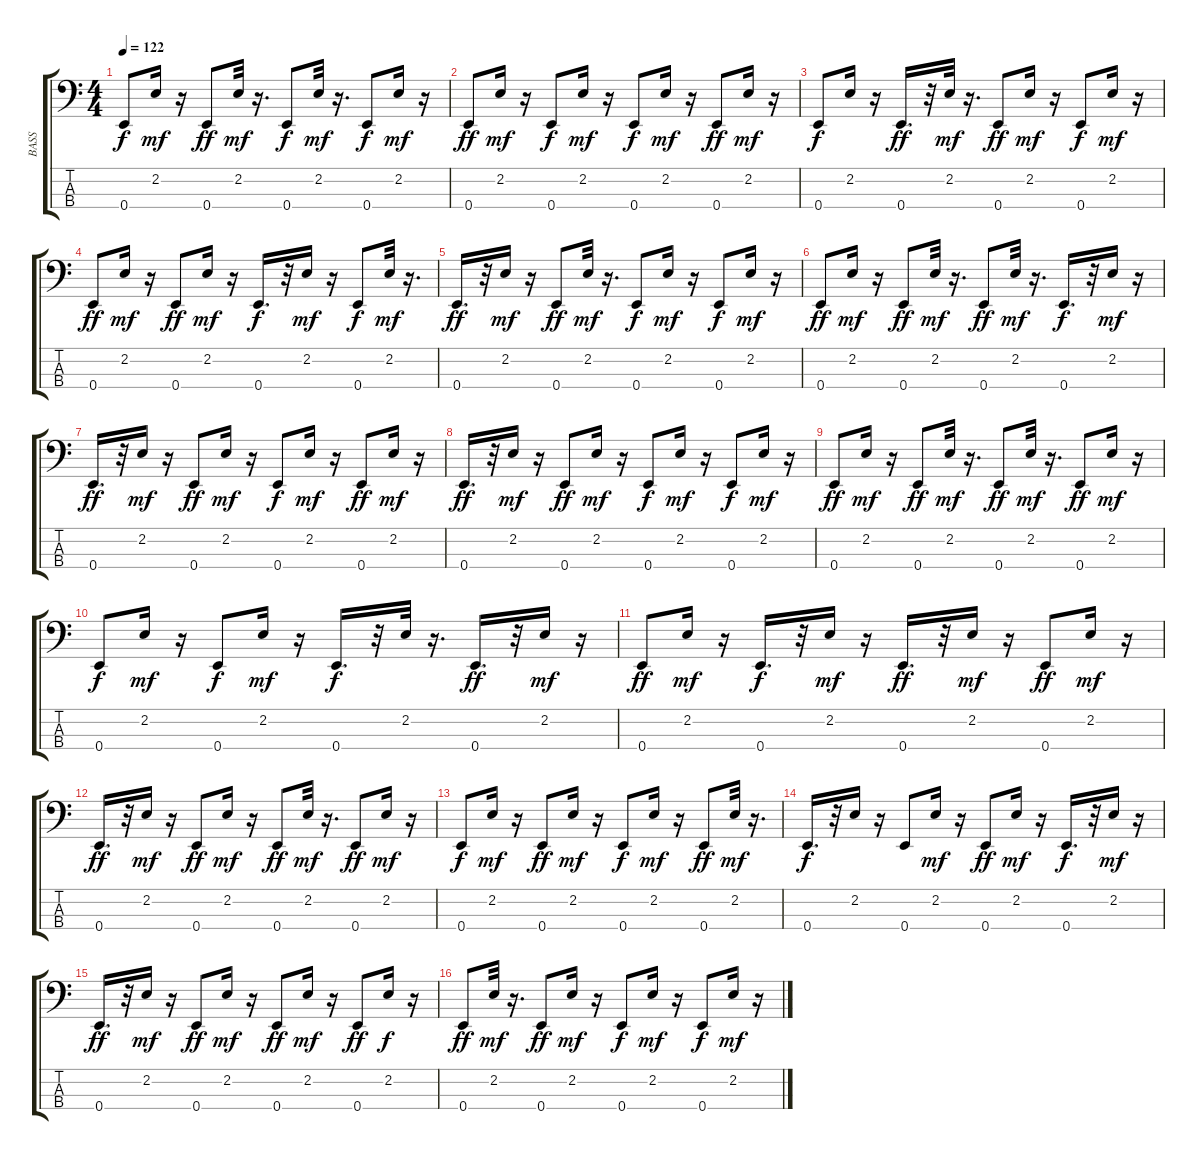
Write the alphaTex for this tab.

\track ("BASS" "BASS") {instrument slapbass1}
\staff {score tabs}
\tuning (G2 D2 A1 E1) {hide}
\ts (4 4)
\tempo 122
\clef f4
\ks c
0.4.8{dy f} 2.2.16{dy mf} r.16 0.4.8{dy ff} 2.2.32{dy mf} r.16{d} 0.4.8{dy f} 2.2.32{dy mf} r.16{d} 0.4.8{dy f} 2.2.16{dy mf} r.16 |
0.4.8{dy ff} 2.2.16{dy mf} r.16 0.4.8{dy f} 2.2.16{dy mf} r.16 0.4.8{dy f} 2.2.16{dy mf} r.16 0.4.8{dy ff} 2.2.16{dy mf} r.16 |
0.4.8{dy f} 2.2.16 r.16 0.4.16{d dy ff} r.32 2.2.32{dy mf} r.16{d} 0.4.8{dy ff} 2.2.16{dy mf} r.16 0.4.8{dy f} 2.2.16{dy mf} r.16 |
0.4.8{dy ff} 2.2.16{dy mf} r.16 0.4.8{dy ff} 2.2.16{dy mf} r.16 0.4.16{d dy f} r.32 2.2.16{dy mf} r.16 0.4.8{dy f} 2.2.32{dy mf} r.16{d} |
0.4.16{d dy ff} r.32 2.2.16{dy mf} r.16 0.4.8{dy ff} 2.2.32{dy mf} r.16{d} 0.4.8{dy f} 2.2.16{dy mf} r.16 0.4.8{dy f} 2.2.16{dy mf} r.16 |
0.4.8{dy ff} 2.2.16{dy mf} r.16 0.4.8{dy ff} 2.2.32{dy mf} r.16{d} 0.4.8{dy ff} 2.2.32{dy mf} r.16{d} 0.4.16{d dy f} r.32 2.2.16{dy mf} r.16 |
0.4.16{d dy ff} r.32 2.2.16{dy mf} r.16 0.4.8{dy ff} 2.2.16{dy mf} r.16 0.4.8{dy f} 2.2.16{dy mf} r.16 0.4.8{dy ff} 2.2.16{dy mf} r.16 |
0.4.16{d dy ff} r.32 2.2.16{dy mf} r.16 0.4.8{dy ff} 2.2.16{dy mf} r.16 0.4.8{dy f} 2.2.16{dy mf} r.16 0.4.8{dy f} 2.2.16{dy mf} r.16 |
0.4.8{dy ff} 2.2.16{dy mf} r.16 0.4.8{dy ff} 2.2.32{dy mf} r.16{d} 0.4.8{dy ff} 2.2.32{dy mf} r.16{d} 0.4.8{dy ff} 2.2.16{dy mf} r.16 |
0.4.8{dy f} 2.2.16{dy mf} r.16 0.4.8{dy f} 2.2.16{dy mf} r.16 0.4.16{d dy f} r.32 2.2.32 r.16{d} 0.4.16{d dy ff} r.32 2.2.16{dy mf} r.16 |
0.4.8{dy ff} 2.2.16{dy mf} r.16 0.4.16{d dy f} r.32 2.2.16{dy mf} r.16 0.4.16{d dy ff} r.32 2.2.16{dy mf} r.16 0.4.8{dy ff} 2.2.16{dy mf} r.16 |
0.4.16{d dy ff} r.32 2.2.16{dy mf} r.16 0.4.8{dy ff} 2.2.16{dy mf} r.16 0.4.8{dy ff} 2.2.32{dy mf} r.16{d} 0.4.8{dy ff} 2.2.16{dy mf} r.16 |
0.4.8{dy f} 2.2.16{dy mf} r.16 0.4.8{dy ff} 2.2.16{dy mf} r.16 0.4.8{dy f} 2.2.16{dy mf} r.16 0.4.8{dy ff} 2.2.32{dy mf} r.16{d} |
0.4.16{d dy f} r.32 2.2.16 r.16 0.4.8 2.2.16{dy mf} r.16 0.4.8{dy ff} 2.2.16{dy mf} r.16 0.4.16{d dy f} r.32 2.2.16{dy mf} r.16 |
0.4.16{d dy ff} r.32 2.2.16{dy mf} r.16 0.4.8{dy ff} 2.2.16{dy mf} r.16 0.4.8{dy ff} 2.2.16{dy mf} r.16 0.4.8{dy ff} 2.2.16{dy f} r.16 |
0.4.8{dy ff} 2.2.32{dy mf} r.16{d} 0.4.8{dy ff} 2.2.16{dy mf} r.16 0.4.8{dy f} 2.2.16{dy mf} r.16 0.4.8{dy f} 2.2.16{dy mf} r.16
